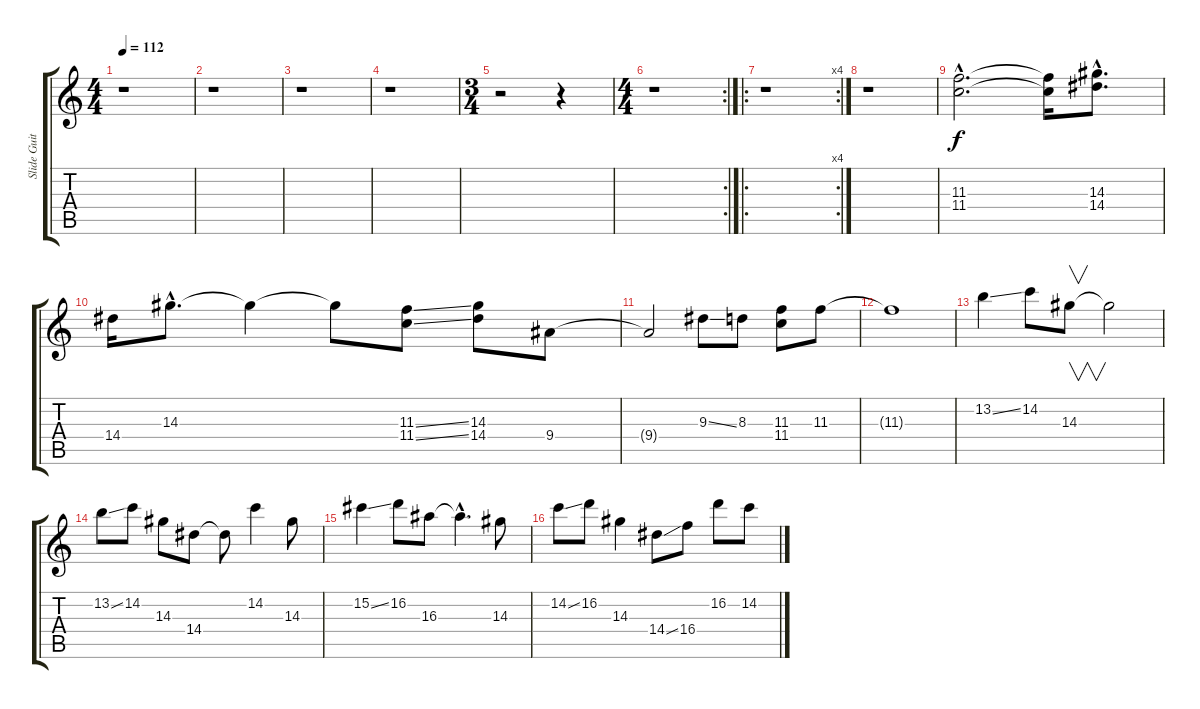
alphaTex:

\track ("Slide Guitar" "Slide Guit") {instrument distortionguitar}
\staff {score tabs}
\tuning (Eb4 Bb3 Gb3 Db3 Ab2 Eb2) {hide}
\ts (4 4)
\tempo 112
\clef g2
\ks c
r.1{dy f} |
r.1 |
r.1 |
r.1 |
\ts (3 4)
r.2 r.4 |
\rc 2
\ts (4 4)
r.1 |
\ro
\rc 4
r.1 |
r.1 |
(11.3{hac} 11.4{hac}).2{d} (11.3{t} 11.4{t}).16 (14.3{hac} 14.4{hac}).8{d} |
14.4.16 14.3{hac}.8{d} 14.3{t}.4 14.3{t}.8 (11.3{ss} 11.4{ss}).8 (14.3 14.4).8 9.4.8 |
9.4{t}.2 9.3{ss}.8 8.3.8 (11.3 11.4).8 11.3.8 |
11.3{t}.1 |
13.2{ss}.4 14.2.8 14.3.8{v} 14.3{t}.2 |
13.2{ss}.8 14.2.8 14.3.8 14.4.8 14.4{t}.8 14.2.4 14.3.8 |
15.2{ss}.4 16.2.8 16.3.8 16.3{hac t}.4{d} 14.3.8 |
14.2{ss}.8 16.2.8 14.3.4 14.4{ss}.8 16.4.8 16.2.8 14.2.8
